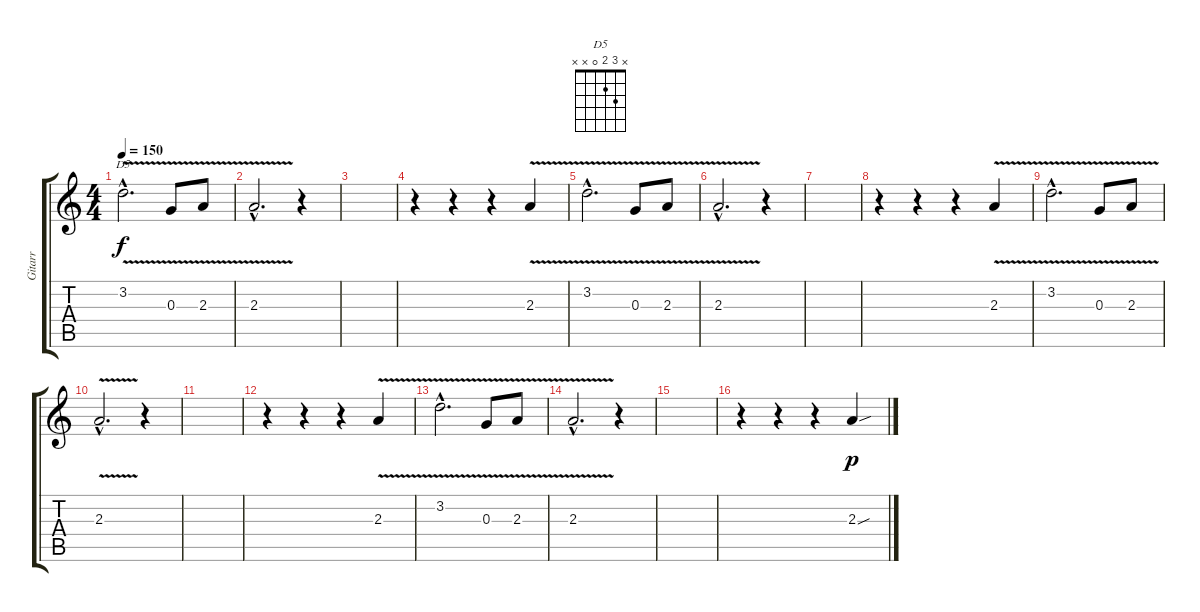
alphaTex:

\track ("Gitarr" "Gitarr") {instrument electricguitarmuted}
\staff {score tabs}
\tuning (E4 B3 G3 D3 A2 E2) {hide}
\chord ("D5" x 3 2 0 x x)
\ts (4 4)
\tempo 150
\clef g2
\ks c
3.2{v hac}.2{d ch "D5" dy f instrument electricguitarmuted} 0.3{v}.8 2.3{v}.8 |
2.3{v hac}.2{d} r.4 |
|
r.4 r.4 r.4 2.3{v}.4 |
3.2{v hac}.2{d} 0.3{v}.8 2.3{v}.8 |
2.3{v hac}.2{d} r.4 |
|
r.4 r.4 r.4 2.3{v}.4 |
3.2{v hac}.2{d} 0.3{v}.8 2.3{v}.8 |
2.3{v hac}.2{d} r.4 |
|
r.4 r.4 r.4 2.3{v}.4 |
3.2{v hac}.2{d} 0.3{v}.8 2.3{v}.8 |
2.3{v hac}.2{d} r.4 |
|
r.4 r.4 r.4 2.3{sou}.4{dy p}
